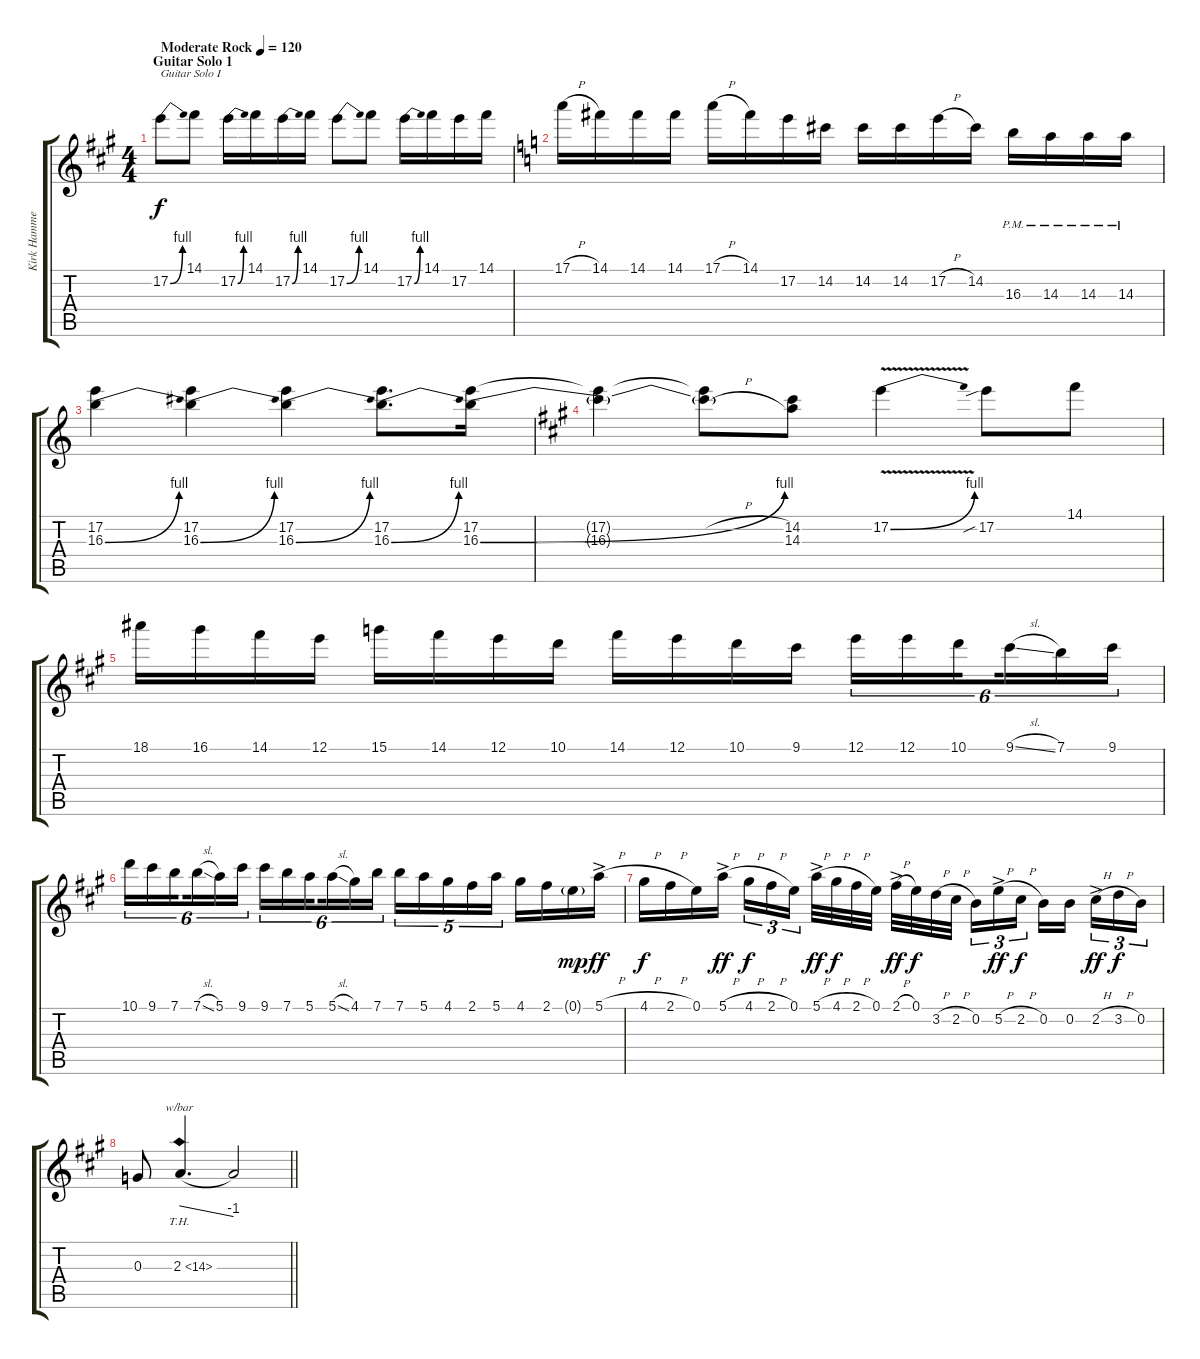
\track ("Kirk Hammett" "Kirk Hamme") {instrument overdrivenguitar}
\staff {score tabs}
\tuning (E4 B3 G3 D3 A2 E2) {hide}
\ts (4 4)
\section ("" "Guitar Solo 1")
\tempo (120 "Moderate Rock")
\clef g2
\ks a
17.2{be (bend 0 0 60 4)}.8{txt "Guitar Solo I" dy f instrument overdrivenguitar} 14.1.8 17.2{be (bend 0 0 60 4)}.16 14.1.16 17.2{be (bend 0 0 60 4)}.16 14.1.16 17.2{be (bend 0 0 60 4)}.8 14.1.8 17.2{be (bend 0 0 60 4)}.16 14.1.16 17.2.16 14.1.16 |
\ks c
17.1{h}.16 14.1.16 14.1.16 14.1.16 17.1{h}.16 14.1.16 17.2.16 14.2.16 14.2.16 14.2.16 17.2{h}.16 14.2.16 16.3{pm}.16 14.3{pm}.16 14.3{pm}.16 14.3{pm}.16 |
(17.2 16.3{be (bend 0 0 60 4)}).4 (17.2 16.3{be (bend 0 0 60 4)}).4 (17.2 16.3{be (bend 0 0 60 4)}).4 (17.2 16.3{be (bend 0 0 60 4)}).8{d} (17.2 16.3{be (bend 0 0 60 4)}).16 |
\ks a
(17.2{t} 16.3{t}).4 (17.2{h t} 16.3{h t}).8 (14.2 14.3).8 17.2{be (bend 0 0 60 4) v}.4 17.2{sib}.8 14.1.8 |
18.1.16 16.1.16 14.1.16 12.1.16 15.1.16 14.1.16 12.1.16 10.1.16 14.1.16 12.1.16 10.1.16 9.1.16 12.1.16{tu (6 4)} 12.1.16{tu (6 4)} 10.1.16{tu (6 4) beam splitsecondary} 9.1{sl}.16{tu (6 4)} 7.1.16{tu (6 4)} 9.1.16{tu (6 4)} |
10.1.16{tu (6 4)} 9.1.16{tu (6 4)} 7.1.16{tu (6 4) beam splitsecondary} 7.1{sl}.16{tu (6 4)} 5.1.16{tu (6 4)} 9.1.16{tu (6 4)} 9.1.16{tu (6 4)} 7.1.16{tu (6 4)} 5.1.16{tu (6 4) beam splitsecondary} 5.1{sl}.16{tu (6 4)} 4.1.16{tu (6 4)} 7.1.16{tu (6 4)} 7.1.16{tu (5 4)} 5.1.16{tu (5 4)} 4.1.16{tu (5 4)} 2.1.16{tu (5 4)} 5.1.16{tu (5 4)} 4.1.16 2.1.16 0.1{g}.16{dy mp} 5.1{h ac}.16{dy ff} |
4.1{h}.16{dy f} 2.1{h}.16 0.1.16 5.1{h ac}.16{dy ff} 4.1{h}.16{tu (3 2) dy f} 2.1{h}.16{tu (3 2)} 0.1.16{tu (3 2) beam splitsecondary} 5.1{h ac}.32{dy ff} 4.1{h}.32{dy f} 2.1{h}.32 0.1.32 2.1{h ac}.32{dy ff} 0.1.32{dy f} 3.2{h}.32 2.2{h}.32{beam splitsecondary} 0.2.16{tu (3 2)} 5.2{h ac}.16{tu (3 2) dy ff} 2.2{h}.16{tu (3 2) dy f} 0.2.16 0.2.16{beam splitsecondary} 2.2{h ac}.16{tu (3 2) dy ff} 3.2{h}.16{tu (3 2) dy f} 0.2.16{tu (3 2)} |
\barLineRight lightlight
0.3.8 2.3{th 12}.4{d tbe (dive default 0 0 60 -4)} 2.3{t}.2
